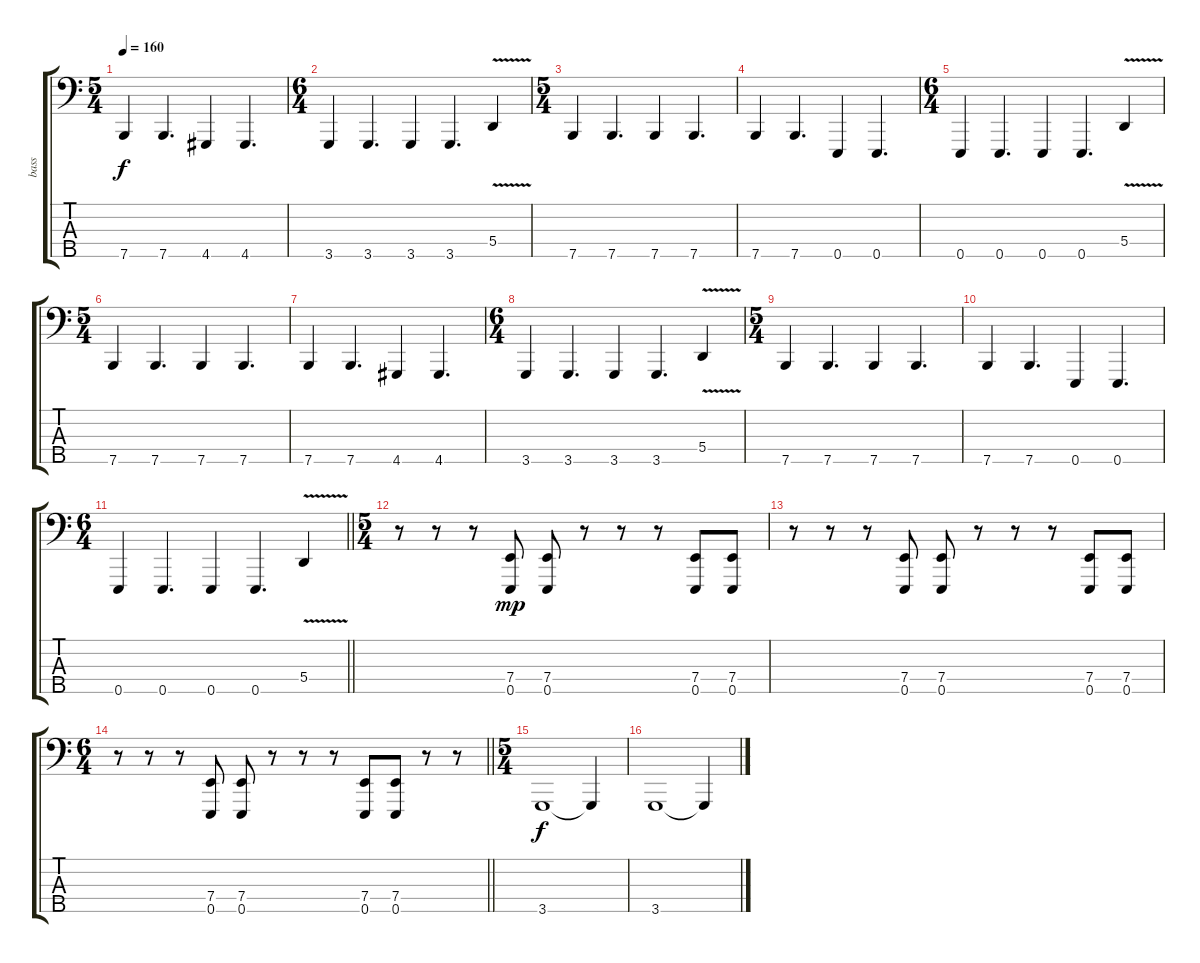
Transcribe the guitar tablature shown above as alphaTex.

\track ("bass" "bass") {instrument electricbassfinger}
\staff {score tabs}
\tuning (C2 G1 D1 A0 E0) {hide}
\ts (5 4)
\tempo 160
\clef f4
\ks c
7.5.4{dy f} 7.5.4{d} 4.5.4 4.5.4{d} |
\ts (6 4)
3.5.4 3.5.4{d} 3.5.4 3.5.4{d} 5.4{v}.4 |
\ts (5 4)
7.5.4 7.5.4{d} 7.5.4 7.5.4{d} |
7.5.4 7.5.4{d} 0.5.4 0.5.4{d} |
\ts (6 4)
0.5.4 0.5.4{d} 0.5.4 0.5.4{d} 5.4{v}.4 |
\ts (5 4)
7.5.4 7.5.4{d} 7.5.4 7.5.4{d} |
7.5.4 7.5.4{d} 4.5.4 4.5.4{d} |
\ts (6 4)
3.5.4 3.5.4{d} 3.5.4 3.5.4{d} 5.4{v}.4 |
\ts (5 4)
7.5.4 7.5.4{d} 7.5.4 7.5.4{d} |
7.5.4 7.5.4{d} 0.5.4 0.5.4{d} |
\ts (6 4)
\barLineRight lightlight
0.5.4 0.5.4{d} 0.5.4 0.5.4{d} 5.4{v}.4 |
\ts (5 4)
\section ("" "")
r.8 r.8 r.8 (7.4 0.5).8{dy mp} (7.4 0.5).8 r.8 r.8 r.8 (7.4 0.5).8 (7.4 0.5).8 |
r.8 r.8 r.8 (7.4 0.5).8 (7.4 0.5).8 r.8 r.8 r.8 (7.4 0.5).8 (7.4 0.5).8 |
\ts (6 4)
\barLineRight lightlight
r.8 r.8 r.8 (7.4 0.5).8 (7.4 0.5).8 r.8 r.8 r.8 (7.4 0.5).8 (7.4 0.5).8 r.8 r.8 |
\ts (5 4)
\section ("" "")
3.5.1{dy f} 3.5{t}.4 |
3.5.1 3.5{t}.4
